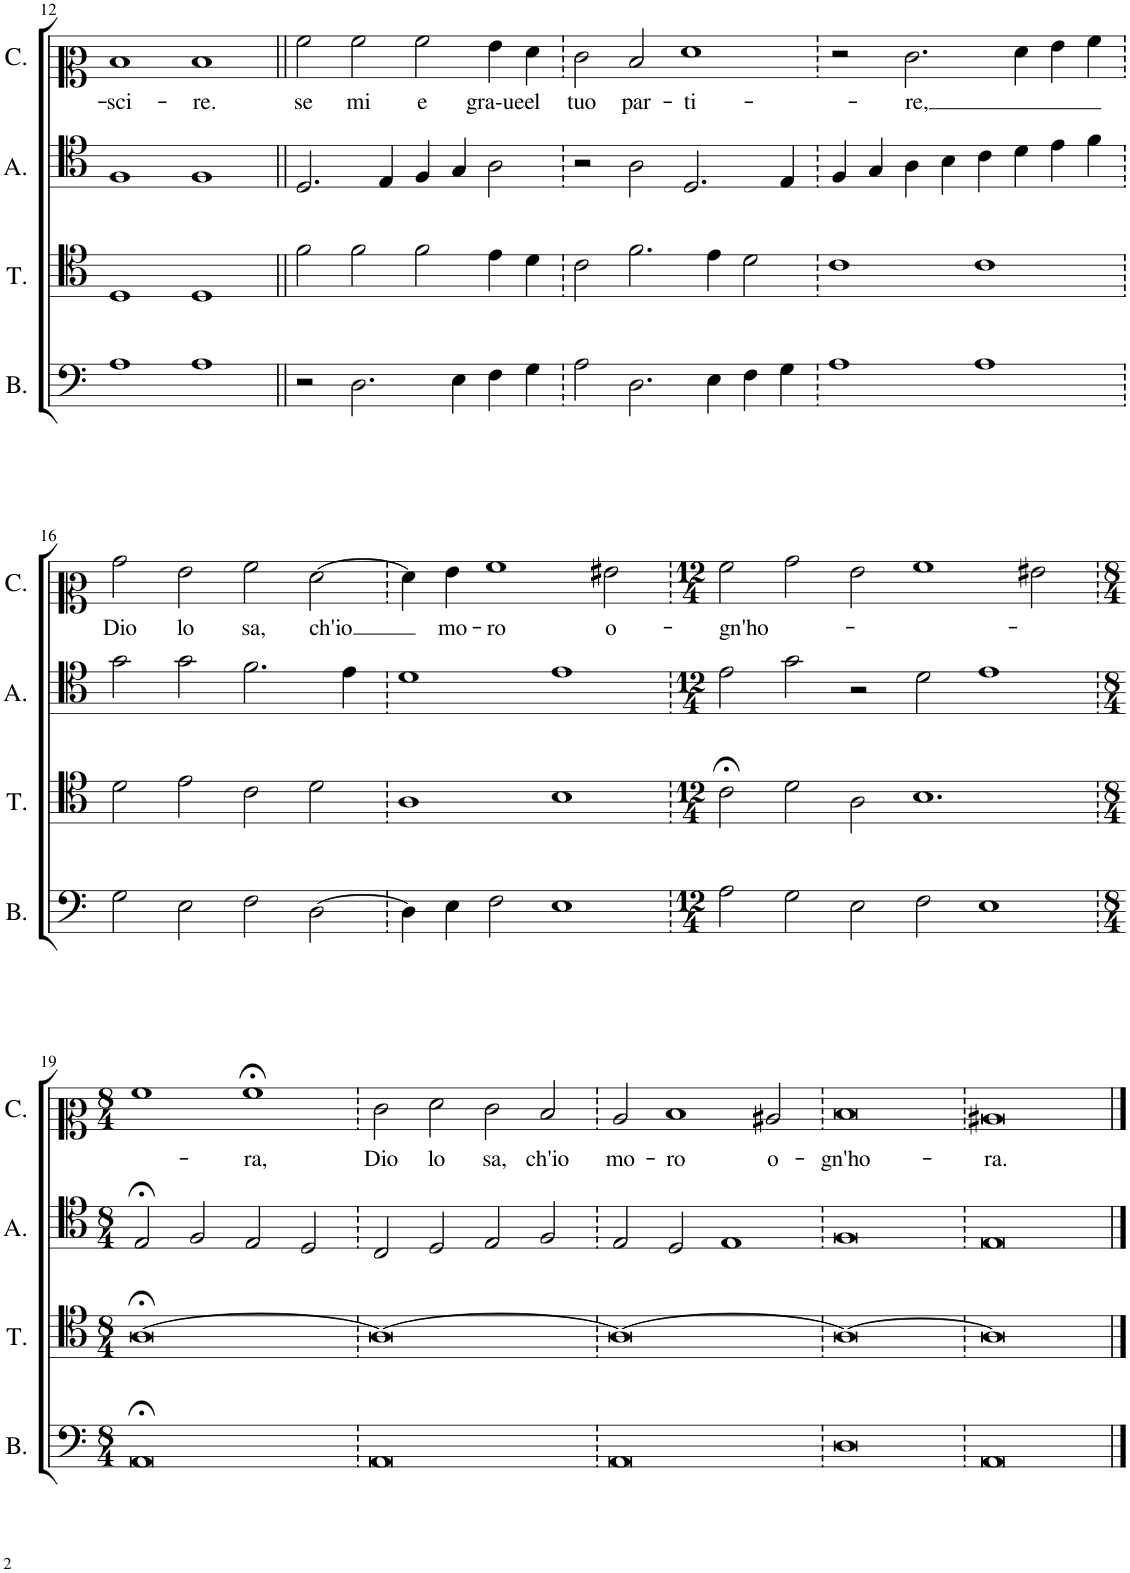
**kern	**kern	**kern	**kern	**text
*part4	*part3	*part2	*part1	*part1
*staff4	*staff3	*staff2	*staff1	*staff1
*I"Bassus	*I"Tenor	*I"Altus	*I"Cantus	*
*I'B.	*I'T.	*I'A.	*I'C.	*
!!LO:PB:g=z
*clefF4	*clefC4	*clefC4	*clefC2	*
*k[]	*k[]	*k[]	*k[]	*
*M8/4	*M8/4	*M8/4	*M8/4	*
=12	=12	=12	=12	=12
!	!	!	!	!LO:LY:b
1A	1D	1F	1d	-sci-
!	!	!	!	!LO:LY:b
1A	1D	1F	1d	-re.
=13||	=13||	=13||	=13||	=13||
!	!	!	!	!LO:LY:b
2r	2f\	2.D/	2a\	se
!	!	!	!	!LO:LY:b
2.D\	2f\	.	2a\	mi
.	.	4E/	.	.
!	!	!	!	!LO:LY:b
.	2f\	4F/	2a\	e
4E\	.	4G/	.	.
!	!	!	!	!LO:LY:b
4F\	4e\	2A\	4g\	gra-ue
!	!	!	!	!LO:LY:b
4G\	4d\	.	4f\	el
=14	=14	=14	=14	=14
!	!	!	!	!LO:LY:b
2A\	2c\	2r	2e\	tuo
!	!	!	!	!LO:LY:b
2.D\	2.f\	2A\	2d/	par-
!	!	!	!	!LO:LY:b
.	.	2.D/	1f	-ti-
4E\	4e\	.	.	.
4F\	2d\	.	.	.
4G\	.	4E/	.	.
=15	=15	=15	=15	=15
1A	1c	4F/	2r	.
.	.	4G/	.	.
!	!	!	!	!LO:LY:b
.	.	4A\	2.e\	-re,
.	.	4B\	.	.
1A	1c	4c\	.	.
.	.	4d\	4f\	.
.	.	4e\	4g\	.
.	.	4f\	4a\	.
!!LO:LB:g=z
=16	=16	=16	=16	=16
!	!	!	!	!LO:LY:b
2G\	2d\	2g\	2b\	Dio
!	!	!	!	!LO:LY:b
2E\	2e\	2g\	2g\	lo
!	!	!	!	!LO:LY:b
2F\	2c\	2.f\	2a\	sa,
!	!	!	!	!LO:LY:b
[2D\	2d\	.	[2f\	-ch'io
.	.	4e\	.	.
=17	=17	=17	=17	=17
4D\]	1A	1d	4f\]	.
!	!	!	!	!LO:LY:b
4E\	.	.	4g\	mo-
!	!	!	!	!LO:LY:b
2F\	.	.	1a	-ro
1E	1B	1e	.	.
!	!	!	!	!LO:LY:b
.	.	.	2g#X\	o-
=18	=18	=18	=18	=18
*M12/4	*M12/4	*M12/4	*M12/4	*
!	!	!	!	!LO:LY:b
2A\	2c;<\	2e\	2a\	-gn'ho-
2G\	2d\	2g\	2b\	.
2E\	2A\	2r	2g\	.
2F\	1.B	2d\	1a	.
1E	.	1e	.	.
.	.	.	2g#X\	.
!!LO:LB:g=z
=19	=19	=19	=19	=19
*M8/4	*M8/4	*M8/4	*M8/4	*
0AA;<	[0A;<	2E;</	1a	.
.	.	2F/	.	.
!	!	!	!	!LO:LY:b
.	.	2E/	1a;<	-ra,
.	.	2D/	.	.
=20	=20	=20	=20	=20
!	!	!	!	!LO:LY:b
0AA	0A_	2C/	2e\	Dio
!	!	!	!	!LO:LY:b
.	.	2D/	2f\	lo
!	!	!	!	!LO:LY:b
.	.	2E/	2e\	sa,
!	!	!	!	!LO:LY:b
.	.	2F/	2d/	ch'io
=21	=21	=21	=21	=21
!	!	!	!	!LO:LY:b
0AA	0A_	2E/	2c/	mo-
!	!	!	!	!LO:LY:b
.	.	2D/	1d	-ro
.	.	1E	.	.
!	!	!	!	!LO:LY:b
.	.	.	2c#X/	o-
=22	=22	=22	=22	=22
!	!	!	!	!LO:LY:b
0D	0A_	0F	0d	-gn'ho-
=23	=23	=23	=23	=23
!	!	!	!	!LO:LY:b
0AA	0A]	0E	0c#X	-ra.
==	==	==	==	==
*-	*-	*-	*-	*-
